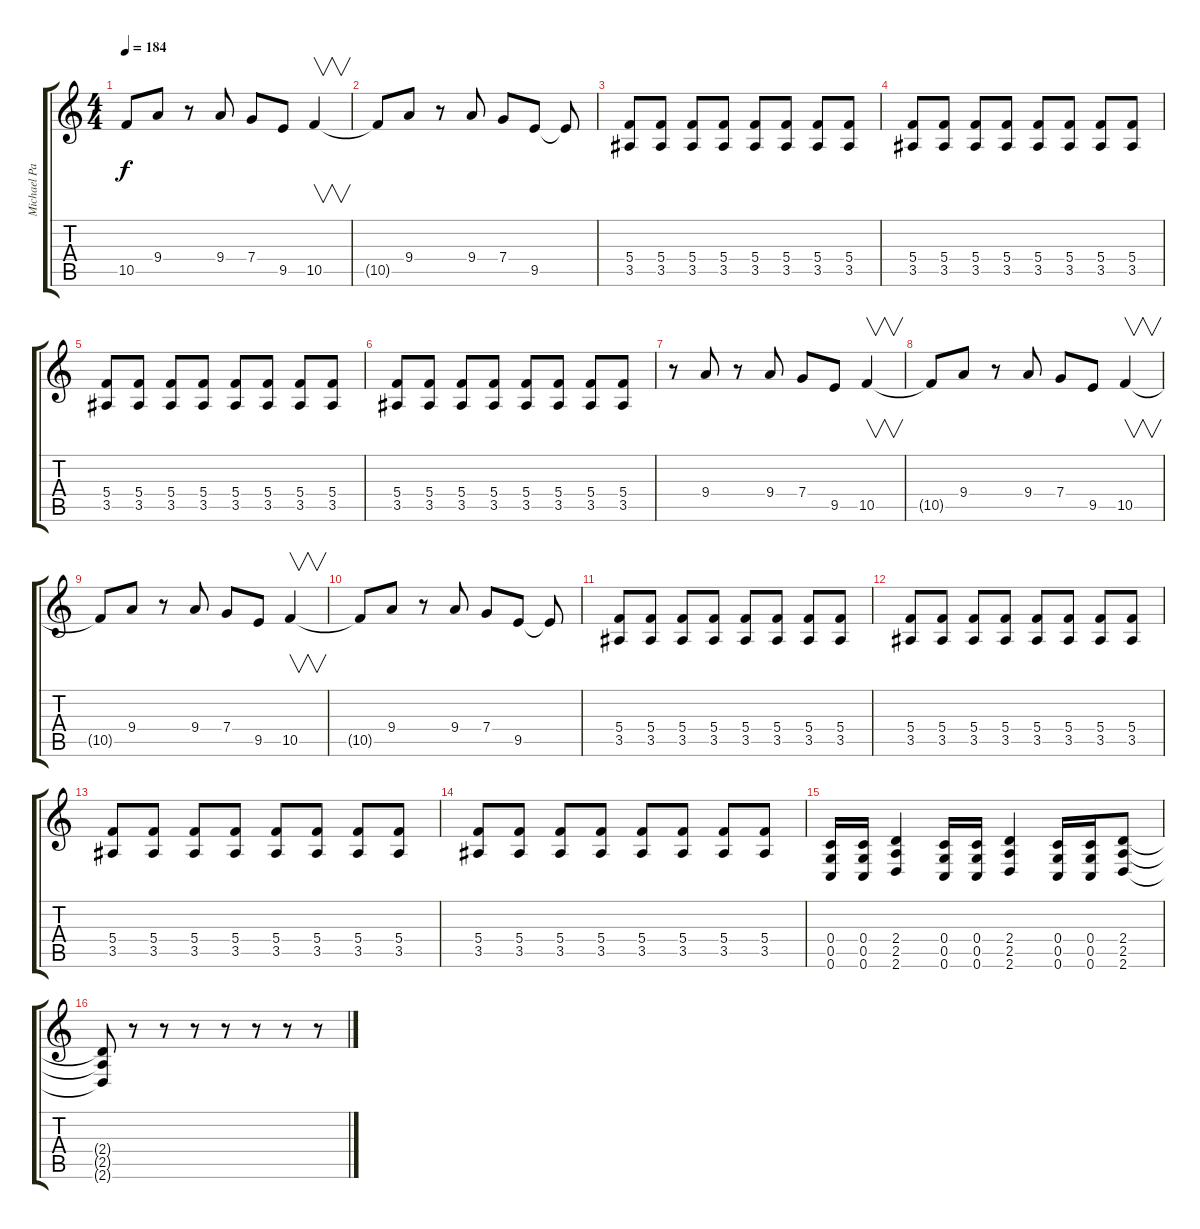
\track ("Michael Paget - Background Guitar" "Michael Pa") {instrument distortionguitar}
\staff {score tabs}
\tuning (D4 A3 F3 C3 G2 C2) {hide}
\ts (4 4)
\tempo 184
\clef g2
\ks c
10.5{t}.8{dy f} 9.4.8 r.8 9.4.8 7.4.8 9.5.8 10.5.4{v} |
10.5{t}.8 9.4.8 r.8 9.4.8 7.4.8 9.5.8 9.5{t}.8 |
(5.4 3.5).8 (5.4 3.5).8 (5.4 3.5).8 (5.4 3.5).8 (5.4 3.5).8 (5.4 3.5).8 (5.4 3.5).8 (5.4 3.5).8 |
(5.4 3.5).8 (5.4 3.5).8 (5.4 3.5).8 (5.4 3.5).8 (5.4 3.5).8 (5.4 3.5).8 (5.4 3.5).8 (5.4 3.5).8 |
(5.4 3.5).8 (5.4 3.5).8 (5.4 3.5).8 (5.4 3.5).8 (5.4 3.5).8 (5.4 3.5).8 (5.4 3.5).8 (5.4 3.5).8 |
(5.4 3.5).8 (5.4 3.5).8 (5.4 3.5).8 (5.4 3.5).8 (5.4 3.5).8 (5.4 3.5).8 (5.4 3.5).8 (5.4 3.5).8 |
r.8 9.4.8 r.8 9.4.8 7.4.8 9.5.8 10.5.4{v} |
10.5{t}.8 9.4.8 r.8 9.4.8 7.4.8 9.5.8 10.5.4{v} |
10.5{t}.8 9.4.8 r.8 9.4.8 7.4.8 9.5.8 10.5.4{v} |
10.5{t}.8 9.4.8 r.8 9.4.8 7.4.8 9.5.8 9.5{t}.8 |
(5.4 3.5).8 (5.4 3.5).8 (5.4 3.5).8 (5.4 3.5).8 (5.4 3.5).8 (5.4 3.5).8 (5.4 3.5).8 (5.4 3.5).8 |
(5.4 3.5).8 (5.4 3.5).8 (5.4 3.5).8 (5.4 3.5).8 (5.4 3.5).8 (5.4 3.5).8 (5.4 3.5).8 (5.4 3.5).8 |
(5.4 3.5).8 (5.4 3.5).8 (5.4 3.5).8 (5.4 3.5).8 (5.4 3.5).8 (5.4 3.5).8 (5.4 3.5).8 (5.4 3.5).8 |
(5.4 3.5).8 (5.4 3.5).8 (5.4 3.5).8 (5.4 3.5).8 (5.4 3.5).8 (5.4 3.5).8 (5.4 3.5).8 (5.4 3.5).8 |
(0.4 0.5 0.6).16 (0.4 0.5 0.6).16 (2.4 2.5 2.6).4 (0.4 0.5 0.6).16 (0.4 0.5 0.6).16 (2.4 2.5 2.6).4 (0.4 0.5 0.6).16 (0.4 0.5 0.6).16 (2.4 2.5 2.6).8 |
(2.4{t} 2.5{t} 2.6{t}).8 r.8 r.8 r.8 r.8 r.8 r.8 r.8
